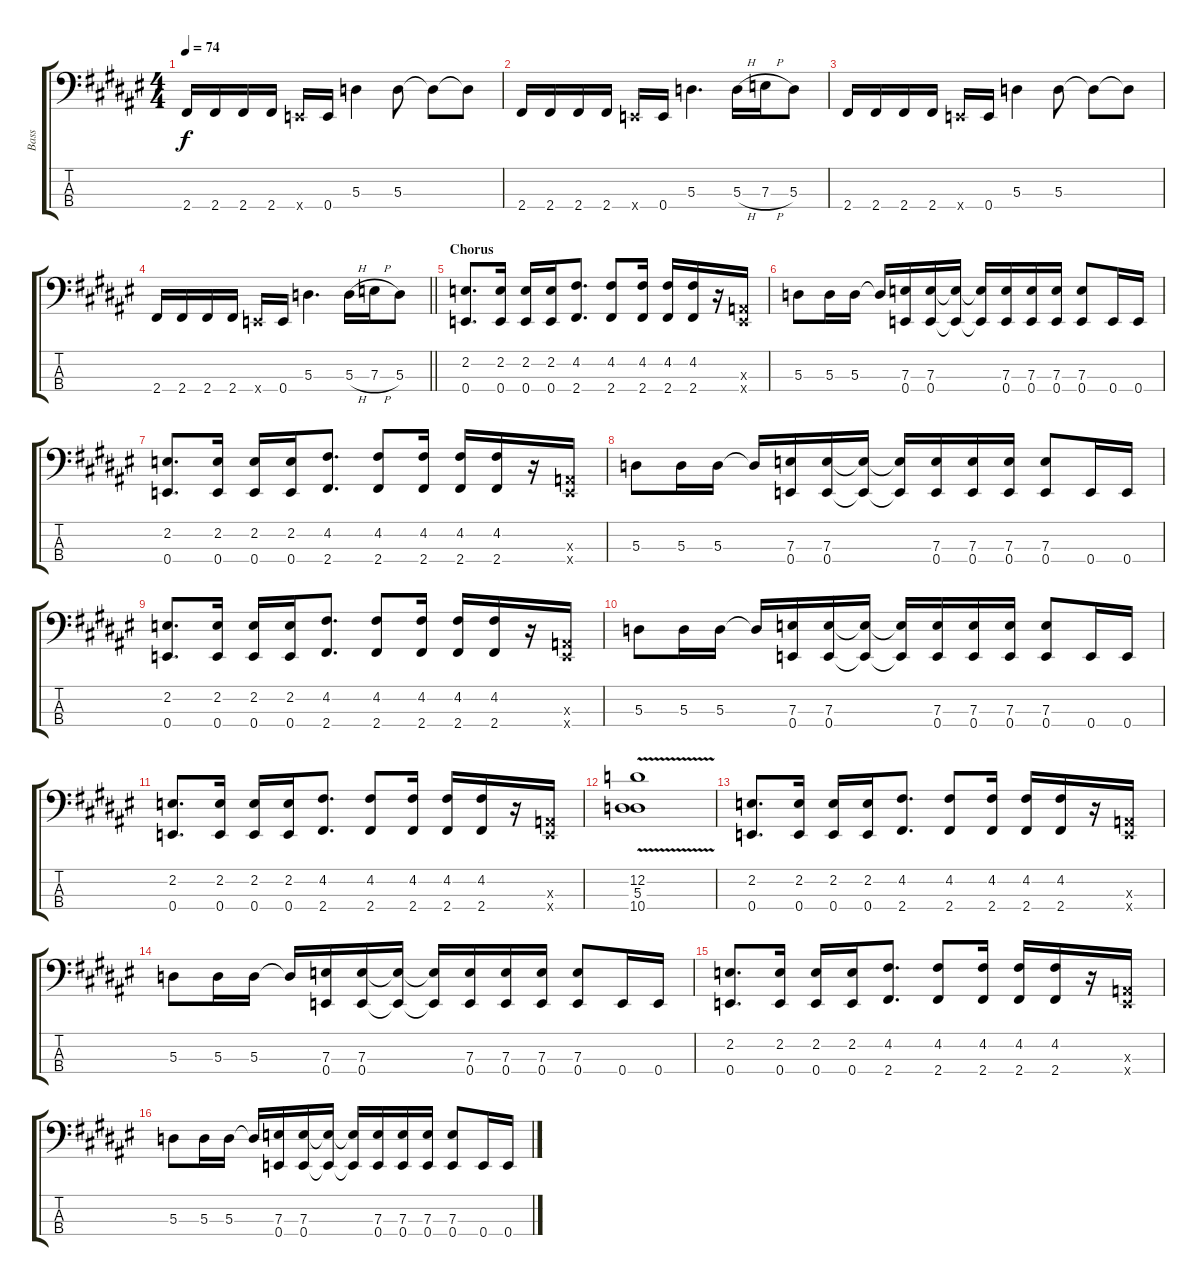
\track ("Bass" "Bass") {instrument electricbassfinger}
\staff {score tabs}
\tuning (G2 D2 A1 E1) {hide}
\ts (4 4)
\tempo 74
\clef f4
\ks f#
2.4.16{dy f} 2.4.16 2.4.16 2.4.16 0.4{x}.16 0.4.16 5.3.4 5.3.8 5.3{t}.8 5.3{t}.8 |
2.4.16 2.4.16 2.4.16 2.4.16 0.4{x}.16 0.4.16 5.3.4{d} 5.3{h}.16 7.3{h}.16 5.3.8 |
2.4.16 2.4.16 2.4.16 2.4.16 0.4{x}.16 0.4.16 5.3.4 5.3.8 5.3{t}.8 5.3{t}.8 |
\barLineRight lightlight
2.4.16 2.4.16 2.4.16 2.4.16 0.4{x}.16 0.4.16 5.3.4{d} 5.3{h}.16 7.3{h}.16 5.3.8 |
\section ("" "Chorus")
(2.2 0.4).8{d} (2.2 0.4).16 (2.2 0.4).16 (2.2 0.4).16 (4.2 2.4).8{d} (4.2 2.4).8 (4.2 2.4).16 (4.2 2.4).16 (4.2 2.4).16 r.16 (0.3{x} 0.4{x}).16 |
5.3.8 5.3.16 5.3.16 5.3{t}.16 (7.3 0.4).16 (7.3 0.4).16 (7.3{t} 0.4{t}).16 (7.3{t} 0.4{t}).16 (7.3 0.4).16 (7.3 0.4).16 (7.3 0.4).16 (7.3 0.4).8 0.4.16 0.4.16 |
(2.2 0.4).8{d} (2.2 0.4).16 (2.2 0.4).16 (2.2 0.4).16 (4.2 2.4).8{d} (4.2 2.4).8 (4.2 2.4).16 (4.2 2.4).16 (4.2 2.4).16 r.16 (0.3{x} 0.4{x}).16 |
5.3.8 5.3.16 5.3.16 5.3{t}.16 (7.3 0.4).16 (7.3 0.4).16 (7.3{t} 0.4{t}).16 (7.3{t} 0.4{t}).16 (7.3 0.4).16 (7.3 0.4).16 (7.3 0.4).16 (7.3 0.4).8 0.4.16 0.4.16 |
(2.2 0.4).8{d} (2.2 0.4).16 (2.2 0.4).16 (2.2 0.4).16 (4.2 2.4).8{d} (4.2 2.4).8 (4.2 2.4).16 (4.2 2.4).16 (4.2 2.4).16 r.16 (0.3{x} 0.4{x}).16 |
5.3.8 5.3.16 5.3.16 5.3{t}.16 (7.3 0.4).16 (7.3 0.4).16 (7.3{t} 0.4{t}).16 (7.3{t} 0.4{t}).16 (7.3 0.4).16 (7.3 0.4).16 (7.3 0.4).16 (7.3 0.4).8 0.4.16 0.4.16 |
(2.2 0.4).8{d} (2.2 0.4).16 (2.2 0.4).16 (2.2 0.4).16 (4.2 2.4).8{d} (4.2 2.4).8 (4.2 2.4).16 (4.2 2.4).16 (4.2 2.4).16 r.16 (0.3{x} 0.4{x}).16 |
(12.2 5.3{v} 10.4).1 |
(2.2 0.4).8{d} (2.2 0.4).16 (2.2 0.4).16 (2.2 0.4).16 (4.2 2.4).8{d} (4.2 2.4).8 (4.2 2.4).16 (4.2 2.4).16 (4.2 2.4).16 r.16 (0.3{x} 0.4{x}).16 |
5.3.8 5.3.16 5.3.16 5.3{t}.16 (7.3 0.4).16 (7.3 0.4).16 (7.3{t} 0.4{t}).16 (7.3{t} 0.4{t}).16 (7.3 0.4).16 (7.3 0.4).16 (7.3 0.4).16 (7.3 0.4).8 0.4.16 0.4.16 |
(2.2 0.4).8{d} (2.2 0.4).16 (2.2 0.4).16 (2.2 0.4).16 (4.2 2.4).8{d} (4.2 2.4).8 (4.2 2.4).16 (4.2 2.4).16 (4.2 2.4).16 r.16 (0.3{x} 0.4{x}).16 |
5.3.8 5.3.16 5.3.16 5.3{t}.16 (7.3 0.4).16 (7.3 0.4).16 (7.3{t} 0.4{t}).16 (7.3{t} 0.4{t}).16 (7.3 0.4).16 (7.3 0.4).16 (7.3 0.4).16 (7.3 0.4).8 0.4.16 0.4.16
